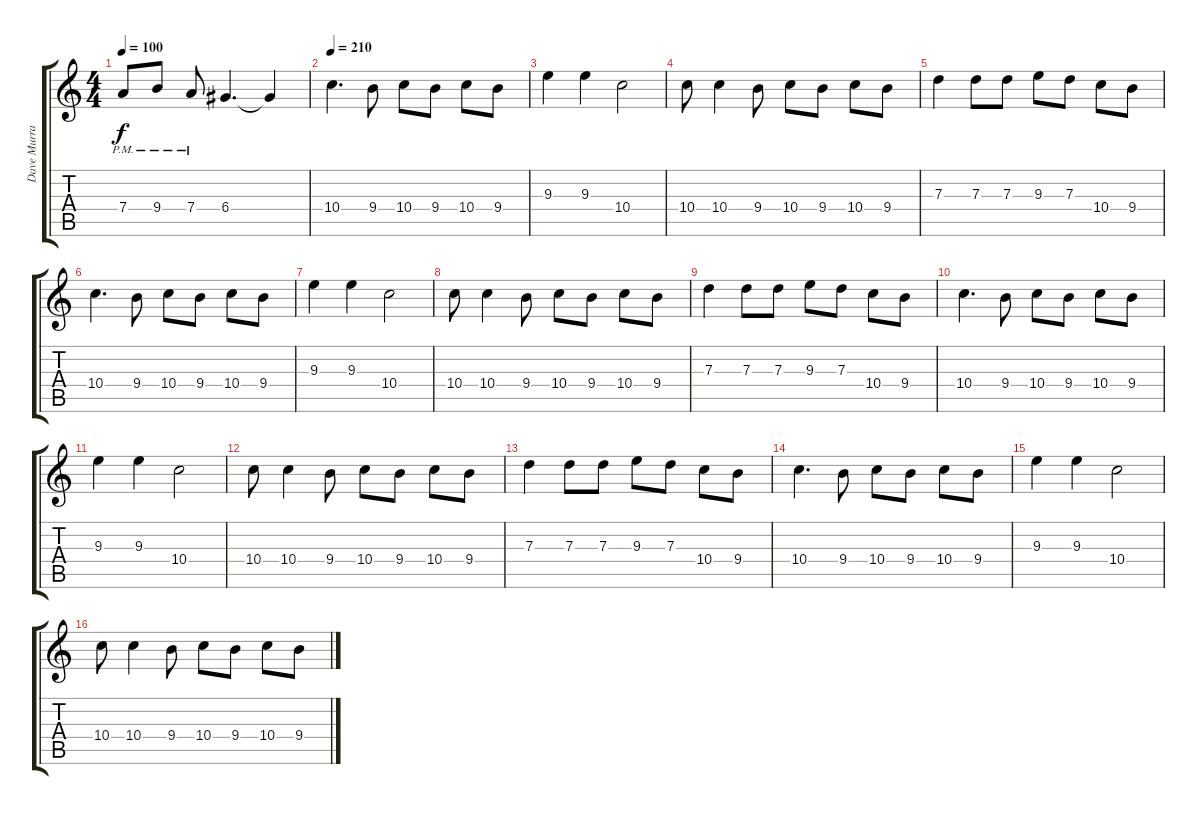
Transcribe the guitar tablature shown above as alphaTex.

\track ("Dave Murray" "Dave Murra") {instrument distortionguitar}
\staff {score tabs}
\tuning (E4 B3 G3 D3 A2 E2) {hide}
\ts (4 4)
\tempo 100
\clef g2
\ks c
7.4{pm}.8{dy f} 9.4{pm}.8 7.4{pm}.8 6.4.4{d} 6.4{t}.4 |
\tempo 210
10.4.4{d} 9.4.8 10.4.8 9.4.8 10.4.8 9.4.8 |
9.3.4 9.3.4 10.4.2 |
10.4.8 10.4.4 9.4.8 10.4.8 9.4.8 10.4.8 9.4.8 |
7.3.4 7.3.8 7.3.8 9.3.8 7.3.8 10.4.8 9.4.8 |
10.4.4{d} 9.4.8 10.4.8 9.4.8 10.4.8 9.4.8 |
9.3.4 9.3.4 10.4.2 |
10.4.8 10.4.4 9.4.8 10.4.8 9.4.8 10.4.8 9.4.8 |
7.3.4 7.3.8 7.3.8 9.3.8 7.3.8 10.4.8 9.4.8 |
10.4.4{d} 9.4.8 10.4.8 9.4.8 10.4.8 9.4.8 |
9.3.4 9.3.4 10.4.2 |
10.4.8 10.4.4 9.4.8 10.4.8 9.4.8 10.4.8 9.4.8 |
7.3.4 7.3.8 7.3.8 9.3.8 7.3.8 10.4.8 9.4.8 |
10.4.4{d} 9.4.8 10.4.8 9.4.8 10.4.8 9.4.8 |
9.3.4 9.3.4 10.4.2 |
10.4.8 10.4.4 9.4.8 10.4.8 9.4.8 10.4.8 9.4.8
